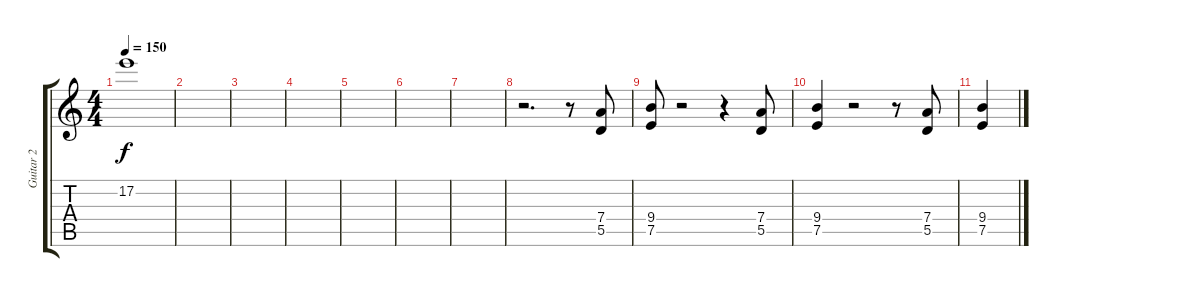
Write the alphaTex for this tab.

\track ("Guitar 2" "Guitar 2") {instrument distortionguitar}
\staff {score tabs}
\tuning (E4 B3 G3 D3 A2 E2) {hide}
\ts (4 4)
\tempo 150
\clef g2
\ks c
17.2{t}.1{dy f} |
|
|
|
|
|
|
r.2{d volume 14} r.8 (7.4 5.5).8 |
(9.4 7.5).8 r.2 r.4 (7.4 5.5).8 |
(9.4 7.5).4 r.2 r.8 (7.4 5.5).8 |
(9.4 7.5).4
